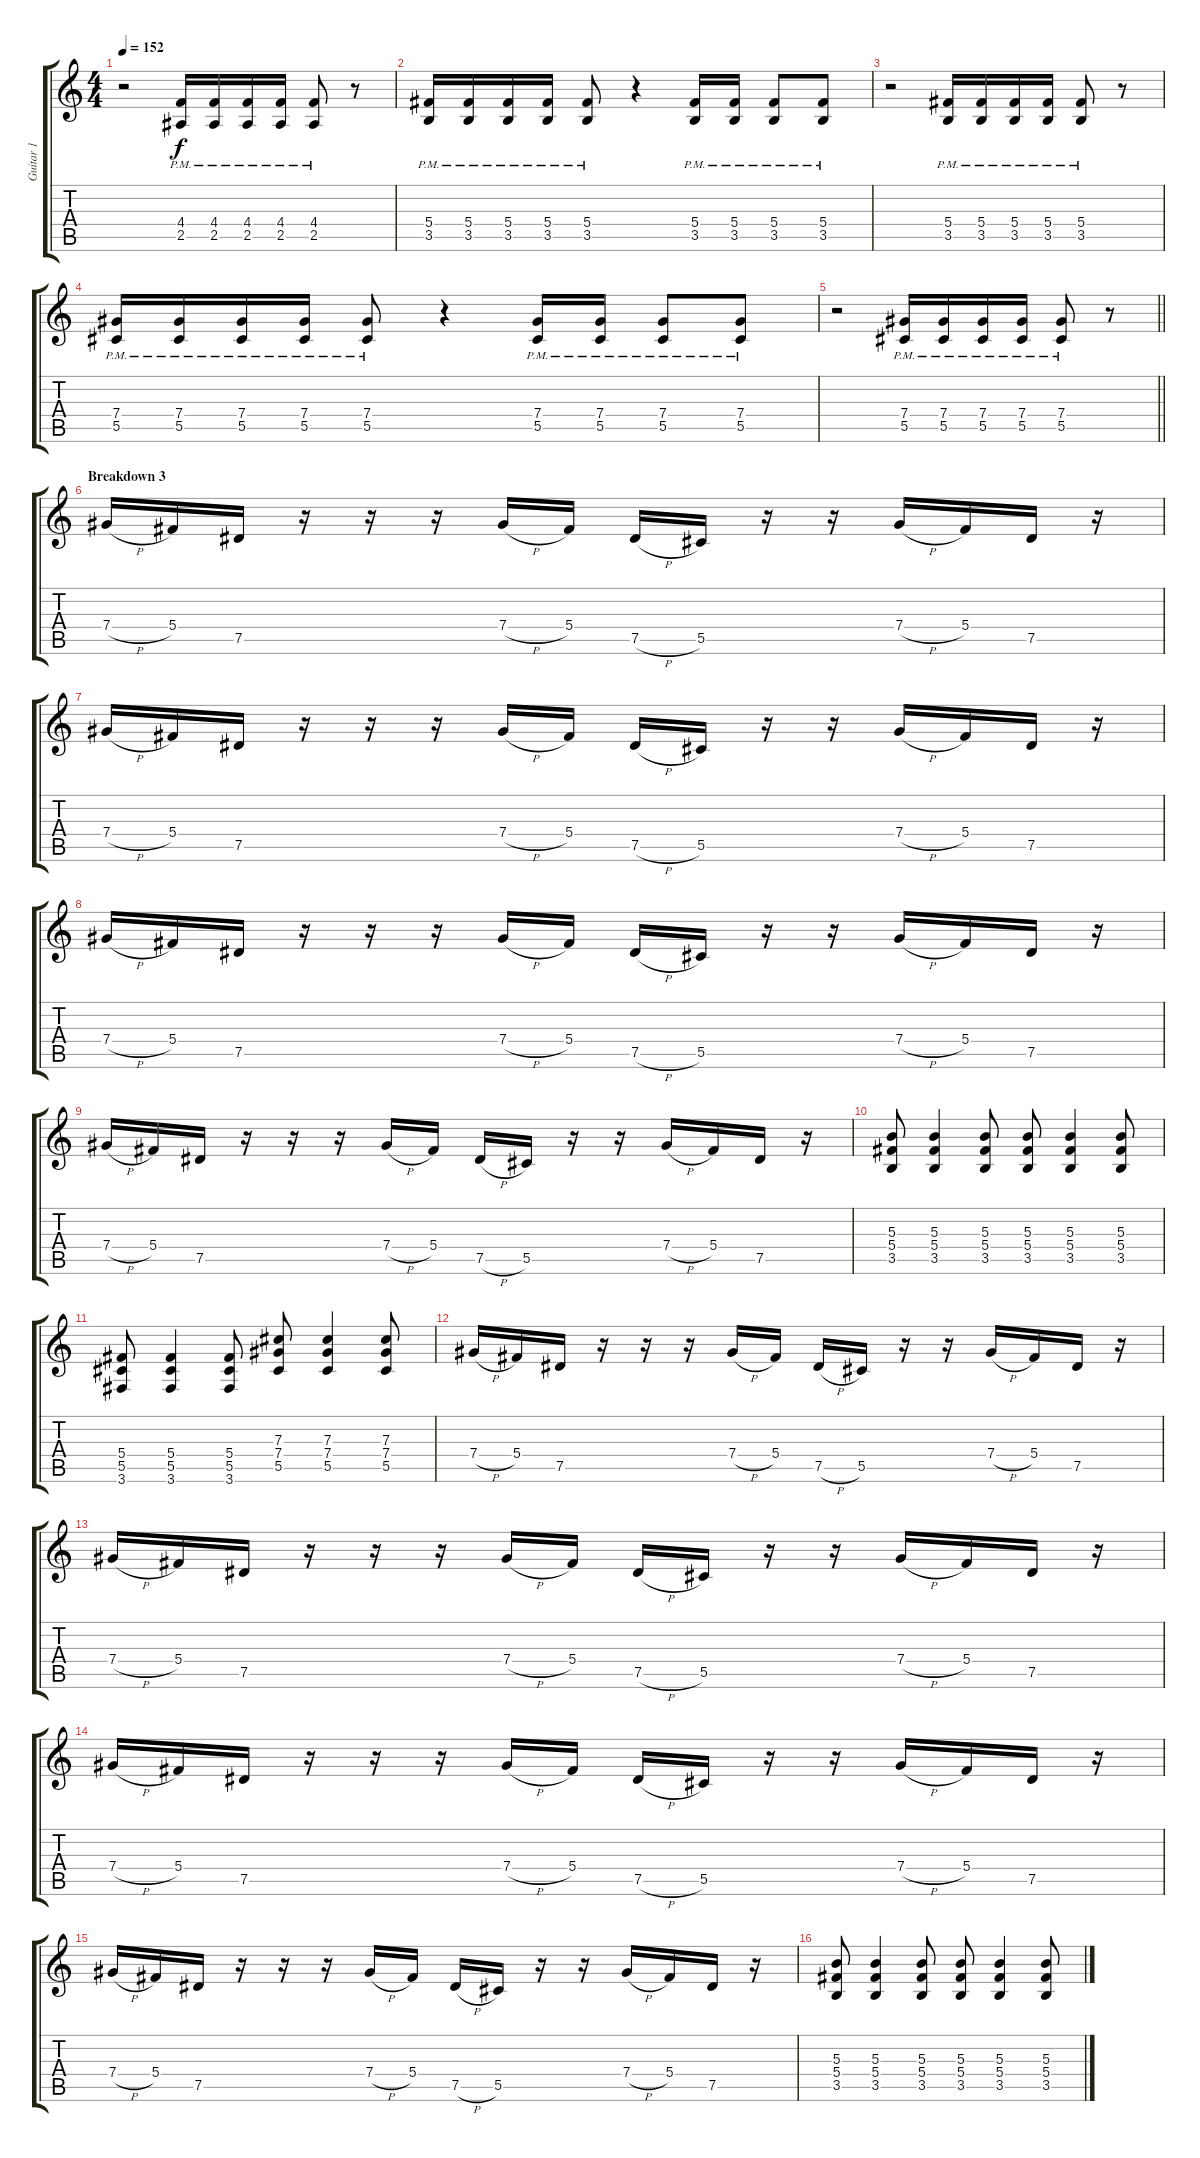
\track ("Guitar 1" "Guitar 1") {instrument distortionguitar}
\staff {score tabs}
\tuning (Eb4 Bb3 Gb3 Db3 Ab2 Eb2) {hide}
\ts (4 4)
\tempo 152
\clef g2
\ks c
r.2{dy f} (4.4{pm} 2.5{pm}).16 (4.4{pm} 2.5{pm}).16 (4.4{pm} 2.5{pm}).16 (4.4{pm} 2.5{pm}).16 (4.4{pm} 2.5{pm}).8 r.8 |
(5.4 3.5{pm}).16 (5.4 3.5{pm}).16 (5.4 3.5{pm}).16 (5.4 3.5{pm}).16 (5.4 3.5{pm}).8 r.4 (5.4 3.5{pm}).16 (5.4 3.5{pm}).16 (5.4 3.5{pm}).8 (5.4 3.5{pm}).8 |
r.2 (5.4 3.5{pm}).16 (5.4 3.5{pm}).16 (5.4 3.5{pm}).16 (5.4 3.5{pm}).16 (5.4 3.5{pm}).8 r.8 |
(7.4{pm} 5.5{pm}).16 (7.4{pm} 5.5{pm}).16 (7.4{pm} 5.5{pm}).16 (7.4{pm} 5.5{pm}).16 (7.4{pm} 5.5{pm}).8 r.4 (7.4{pm} 5.5{pm}).16 (7.4{pm} 5.5{pm}).16 (7.4{pm} 5.5{pm}).8 (7.4{pm} 5.5{pm}).8 |
\barLineRight lightlight
r.2 (7.4{pm} 5.5{pm}).16 (7.4{pm} 5.5{pm}).16 (7.4{pm} 5.5{pm}).16 (7.4{pm} 5.5{pm}).16 (7.4{pm} 5.5{pm}).8 r.8 |
\section ("" "Breakdown 3")
7.4{h}.16 5.4.16 7.5.16 r.16 r.16 r.16 7.4{h}.16 5.4.16 7.5{h}.16 5.5.16 r.16 r.16 7.4{h}.16 5.4.16 7.5.16 r.16 |
7.4{h}.16 5.4.16 7.5.16 r.16 r.16 r.16 7.4{h}.16 5.4.16 7.5{h}.16 5.5.16 r.16 r.16 7.4{h}.16 5.4.16 7.5.16 r.16 |
7.4{h}.16 5.4.16 7.5.16 r.16 r.16 r.16 7.4{h}.16 5.4.16 7.5{h}.16 5.5.16 r.16 r.16 7.4{h}.16 5.4.16 7.5.16 r.16 |
7.4{h}.16 5.4.16 7.5.16 r.16 r.16 r.16 7.4{h}.16 5.4.16 7.5{h}.16 5.5.16 r.16 r.16 7.4{h}.16 5.4.16 7.5.16 r.16 |
(5.3 5.4 3.5).8 (5.3 5.4 3.5).4 (5.3 5.4 3.5).8 (5.3 5.4 3.5).8 (5.3 5.4 3.5).4 (5.3 5.4 3.5).8 |
(5.4 5.5 3.6).8 (5.4 5.5 3.6).4 (5.4 5.5 3.6).8 (7.3 7.4 5.5).8 (7.3 7.4 5.5).4 (7.3 7.4 5.5).8 |
7.4{h}.16 5.4.16 7.5.16 r.16 r.16 r.16 7.4{h}.16 5.4.16 7.5{h}.16 5.5.16 r.16 r.16 7.4{h}.16 5.4.16 7.5.16 r.16 |
7.4{h}.16 5.4.16 7.5.16 r.16 r.16 r.16 7.4{h}.16 5.4.16 7.5{h}.16 5.5.16 r.16 r.16 7.4{h}.16 5.4.16 7.5.16 r.16 |
7.4{h}.16 5.4.16 7.5.16 r.16 r.16 r.16 7.4{h}.16 5.4.16 7.5{h}.16 5.5.16 r.16 r.16 7.4{h}.16 5.4.16 7.5.16 r.16 |
7.4{h}.16 5.4.16 7.5.16 r.16 r.16 r.16 7.4{h}.16 5.4.16 7.5{h}.16 5.5.16 r.16 r.16 7.4{h}.16 5.4.16 7.5.16 r.16 |
(5.3 5.4 3.5).8 (5.3 5.4 3.5).4 (5.3 5.4 3.5).8 (5.3 5.4 3.5).8 (5.3 5.4 3.5).4 (5.3 5.4 3.5).8
